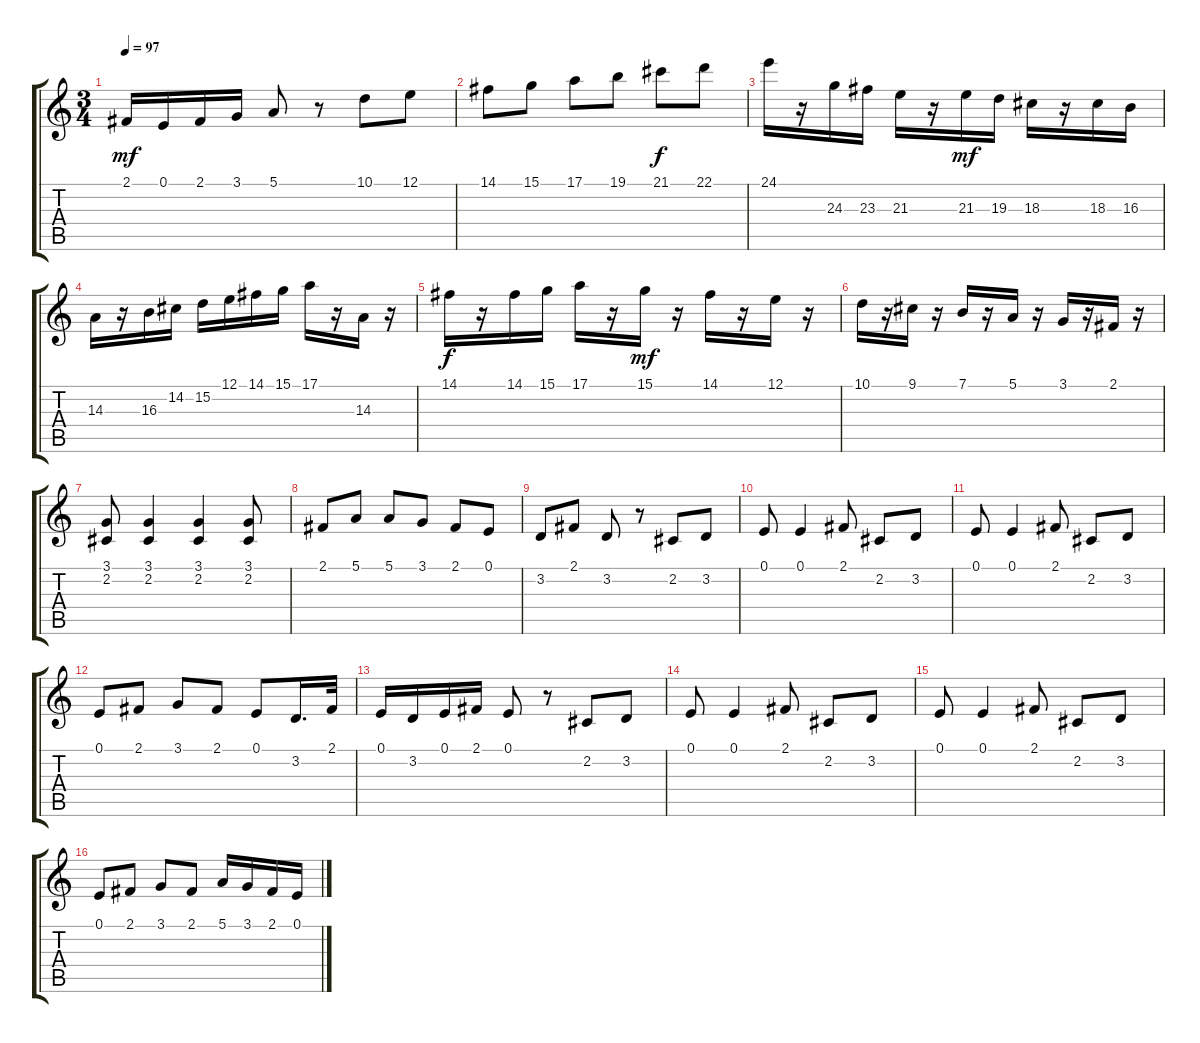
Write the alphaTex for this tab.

\track "" {instrument violin}
\staff {score tabs}
\tuning (E4 B3 G3 D3 A2 E2) {hide}
\ts (3 4)
\tempo 97
\clef g2
\ks c
2.1.16{dy mf} 0.1.16 2.1.16 3.1.16 5.1.8 r.8 10.1.8 12.1.8 |
14.1.8 15.1.8 17.1.8 19.1.8 21.1.8{dy f} 22.1.8 |
24.1.16 r.16 24.3.16 23.3.16 21.3.16 r.16 21.3.16{dy mf} 19.3.16 18.3.16 r.16 18.3.16 16.3.16 |
14.3.16 r.16 16.3.16 14.2.16 15.2.16 12.1.16 14.1.16 15.1.16 17.1.16 r.16 14.3.16 r.16 |
14.1.16{dy f} r.16 14.1.16 15.1.16 17.1.16 r.16 15.1.16{dy mf} r.16 14.1.16 r.16 12.1.16 r.16 |
10.1.16 r.16 9.1.16 r.16 7.1.16 r.16 5.1.16 r.16 3.1.16 r.16 2.1.16 r.16 |
(3.1 2.2).8 (3.1 2.2).4 (3.1 2.2).4 (3.1 2.2).8 |
2.1.8 5.1.8 5.1.8 3.1.8 2.1.8 0.1.8 |
3.2.8 2.1.8 3.2.8 r.8 2.2.8 3.2.8 |
0.1.8 0.1.4 2.1.8 2.2.8 3.2.8 |
0.1.8 0.1.4 2.1.8 2.2.8 3.2.8 |
0.1.8 2.1.8 3.1.8 2.1.8 0.1.8 3.2.16{d} 2.1.32 |
0.1.16 3.2.16 0.1.16 2.1.16 0.1.8 r.8 2.2.8 3.2.8 |
0.1.8 0.1.4 2.1.8 2.2.8 3.2.8 |
0.1.8 0.1.4 2.1.8 2.2.8 3.2.8 |
0.1.8 2.1.8 3.1.8 2.1.8 5.1.16 3.1.16 2.1.16 0.1.16
